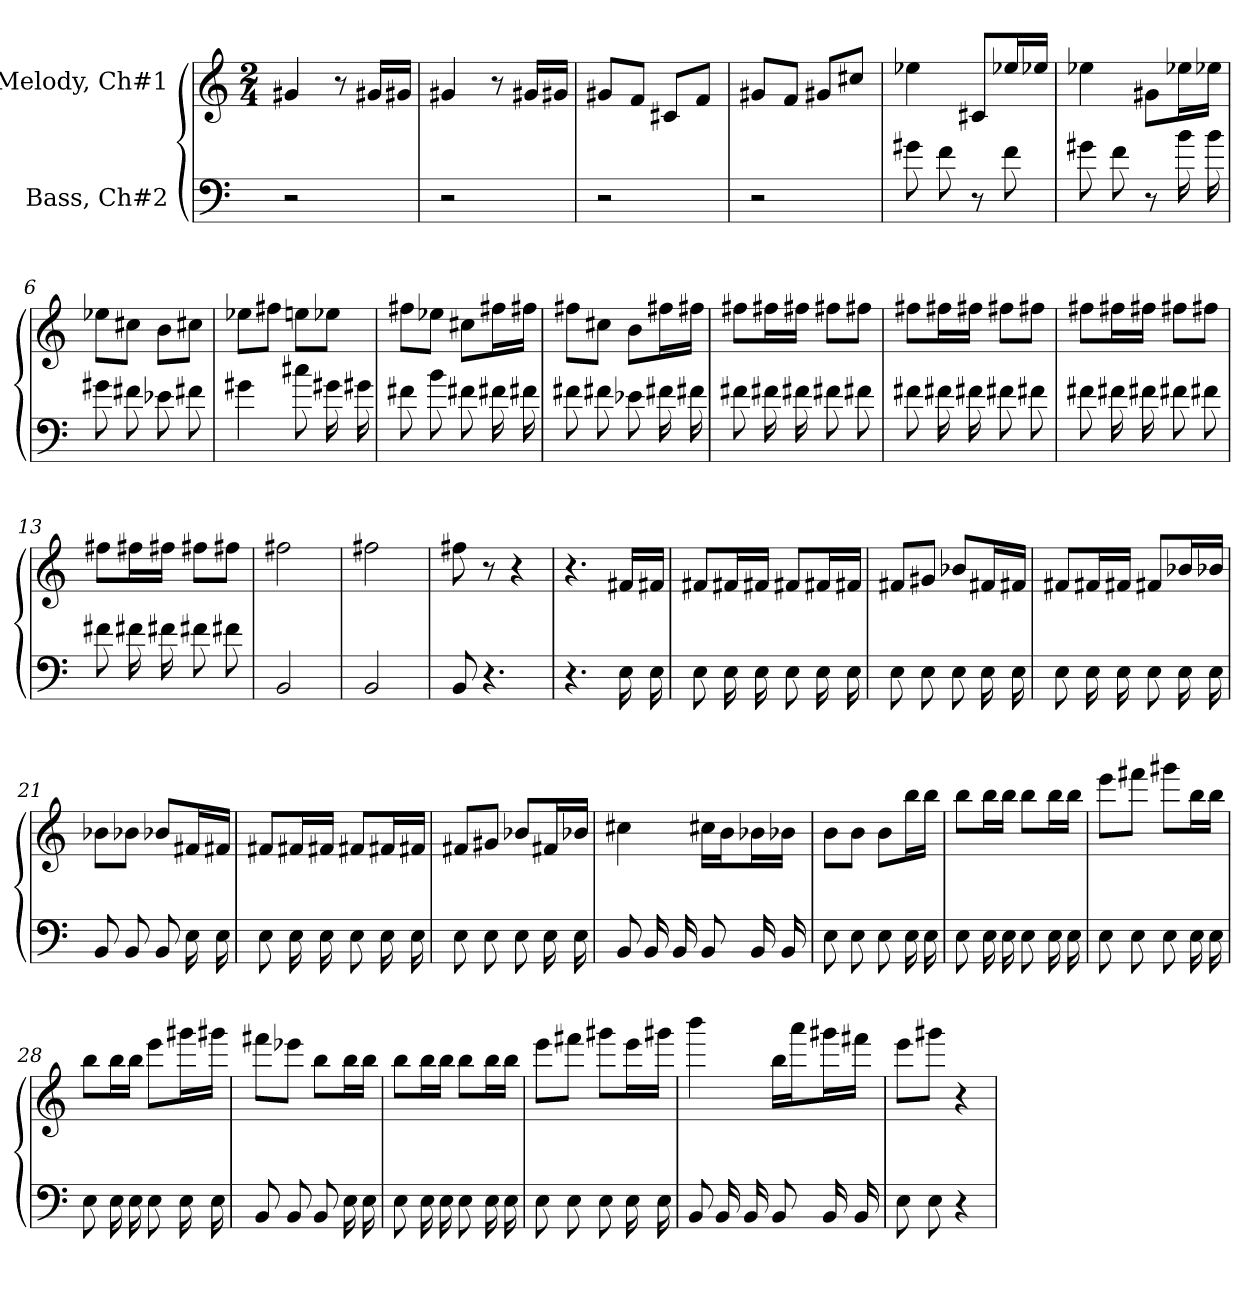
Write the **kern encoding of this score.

**kern	**kern
*part2	*part1
*staff2	*staff1
*I"Bass, Ch#2	*I"Melody, Ch#1
*clefF4	*
*	*M2/4
*MM163	*MM163
=	=
2r	4g#X
.	8r
.	16g#XLL
.	16g#XJJ
=1	=1
2r	4g#X
.	8r
.	16g#XLL
.	16g#XJJ
=2	=2
2r	8g#XL
.	8fJ
.	8c#XL
.	8fJ
=3	=3
2r	8g#XL
.	8fJ
.	8g#XL
.	8cc#XJ
=4	=4
8g#X	4ee-X
8f	.
8r	8c#XL
8f	16ee-XL
.	16ee-XJJ
=5	=5
8g#X	4ee-X
8f	.
8r	8g#XL
16b	16ee-XL
16b	16ee-XJJ
=6	=6
8g#X	8ee-XL
8f#X	8cc#XJ
8e-X	8bL
8f#X	8cc#XJ
=7	=7
4g#X	8ee-XL
.	8ff#XJ
8cc#X	8eeL
16g#X	8ee-XJ
16g#X	.
=8	=8
8f#X	8ff#XL
8b	8ee-XJ
8f#X	8cc#XL
16f#X	16ff#XL
16f#X	16ff#XJJ
=9	=9
8f#X	8ff#XL
8f#X	8cc#XJ
8e-X	8bL
16f#X	16ff#XL
16f#X	16ff#XJJ
=10	=10
8f#X	8ff#XL
16f#X	16ff#XL
16f#X	16ff#XJJ
8f#X	8ff#XL
8f#X	8ff#XJ
=11	=11
8f#X	8ff#XL
16f#X	16ff#XL
16f#X	16ff#XJJ
8f#X	8ff#XL
8f#X	8ff#XJ
=12	=12
8f#X	8ff#XL
16f#X	16ff#XL
16f#X	16ff#XJJ
8f#X	8ff#XL
8f#X	8ff#XJ
=13	=13
8f#X	8ff#XL
16f#X	16ff#XL
16f#X	16ff#XJJ
8f#X	8ff#XL
8f#X	8ff#XJ
=14	=14
2BB	2ff#X
=15	=15
2BB	2ff#X
=16	=16
8BB	8ff#X
4.r	8r
.	4r
=17	=17
4.r	4.r
16E	16f#XLL
16E	16f#XJJ
=18	=18
8E	8f#XL
16E	16f#XL
16E	16f#XJJ
8E	8f#XL
16E	16f#XL
16E	16f#XJJ
=19	=19
8E	8f#XL
8E	8g#XJ
8E	8b-XL
16E	16f#XL
16E	16f#XJJ
=20	=20
8E	8f#XL
16E	16f#XL
16E	16f#XJJ
8E	8f#XL
16E	16b-XL
16E	16b-XJJ
=21	=21
8BB	8b-XL
8BB	8b-XJ
8BB	8b-XL
16E	16f#XL
16E	16f#XJJ
=22	=22
8E	8f#XL
16E	16f#XL
16E	16f#XJJ
8E	8f#XL
16E	16f#XL
16E	16f#XJJ
=23	=23
8E	8f#XL
8E	8g#XJ
8E	8b-XL
16E	16f#XL
16E	16b-XJJ
=24	=24
8BB	4cc#X
16BB	.
16BB	.
8BB	16cc#XLL
.	16bJ
16BB	16b-XL
16BB	16b-XJJ
=25	=25
8E	8bL
8E	8bJ
8E	8bL
16E	16bbL
16E	16bbJJ
=26	=26
8E	8bbL
16E	16bbL
16E	16bbJJ
8E	8bbL
16E	16bbL
16E	16bbJJ
=27	=27
8E	8eeeL
8E	8fff#XJ
8E	8ggg#XL
16E	16bbL
16E	16bbJJ
=28	=28
8E	8bbL
16E	16bbL
16E	16bbJJ
8E	8eeeL
16E	16ggg#XL
16E	16ggg#XJJ
=29	=29
8BB	8fff#XL
8BB	8eee-XJ
8BB	8bbL
16E	16bbL
16E	16bbJJ
=30	=30
8E	8bbL
16E	16bbL
16E	16bbJJ
8E	8bbL
16E	16bbL
16E	16bbJJ
=31	=31
8E	8eeeL
8E	8fff#XJ
8E	8ggg#XL
16E	16eeeL
16E	16ggg#XJJ
=32	=32
8BB	4bbb
16BB	.
16BB	.
8BB	16bbLL
.	16aaaJ
16BB	16ggg#XL
16BB	16fff#XJJ
=33	=33
8E	8eeeL
8E	8ggg#XJ
4r	4r
=	=
*-	*-
